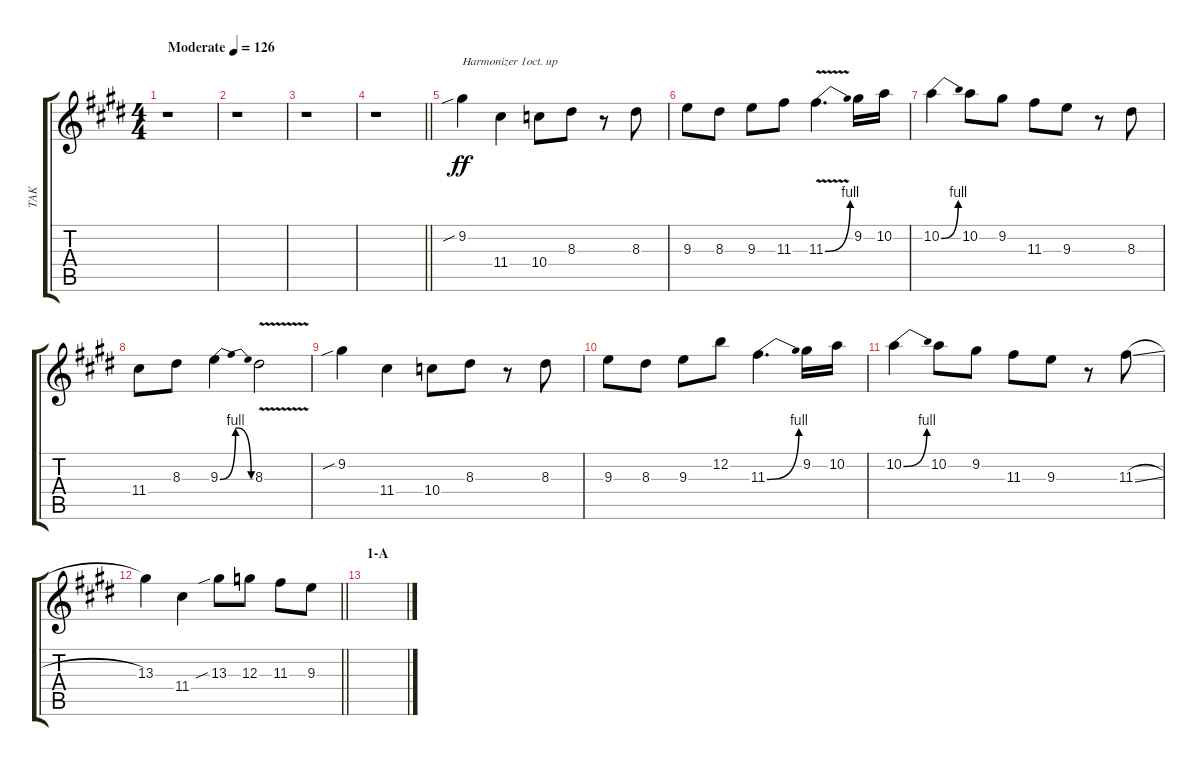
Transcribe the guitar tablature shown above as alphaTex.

\track ("TAK" "TAK") {instrument distortionguitar}
\staff {score tabs}
\tuning (E4 B3 G3 D3 A2 E2) {hide}
\ts (4 4)
\tempo (126 "Moderate")
\clef g2
\ks e
r.1{dy ff instrument distortionguitar} |
r.1 |
r.1 |
\barLineRight lightlight
r.1 |
9.2{sib}.4{txt "Harmonizer 1oct. up"} 11.4.4 10.4.8 8.3.8 r.8 8.3.8 |
9.3.8 8.3.8 9.3.8 11.3.8 11.3{be (bend 0 0 60 4) v}.4{d} 9.2.16 10.2.16 |
10.2{be (bend 0 0 60 4)}.4 10.2.8 9.2.8 11.3.8 9.3.8 r.8 8.3.8 |
11.4.8 8.3.8 9.3{be (bendrelease 0 0 10 4 30 4 60 0)}.4 8.3{v}.2 |
9.2{sib}.4 11.4.4 10.4.8 8.3.8 r.8 8.3.8 |
9.3.8 8.3.8 9.3.8 12.2.8 11.3{be (bend 0 0 60 4)}.4{d} 9.2.16 10.2.16 |
10.2{be (bend 0 0 60 4)}.4 10.2.8 9.2.8 11.3.8 9.3.8 r.8 11.3{sl}.8 |
\barLineRight lightlight
13.3.4 11.4.4 13.3{sib}.8 12.3.8 11.3.8 9.3.8 |
\section ("" "1-A")
